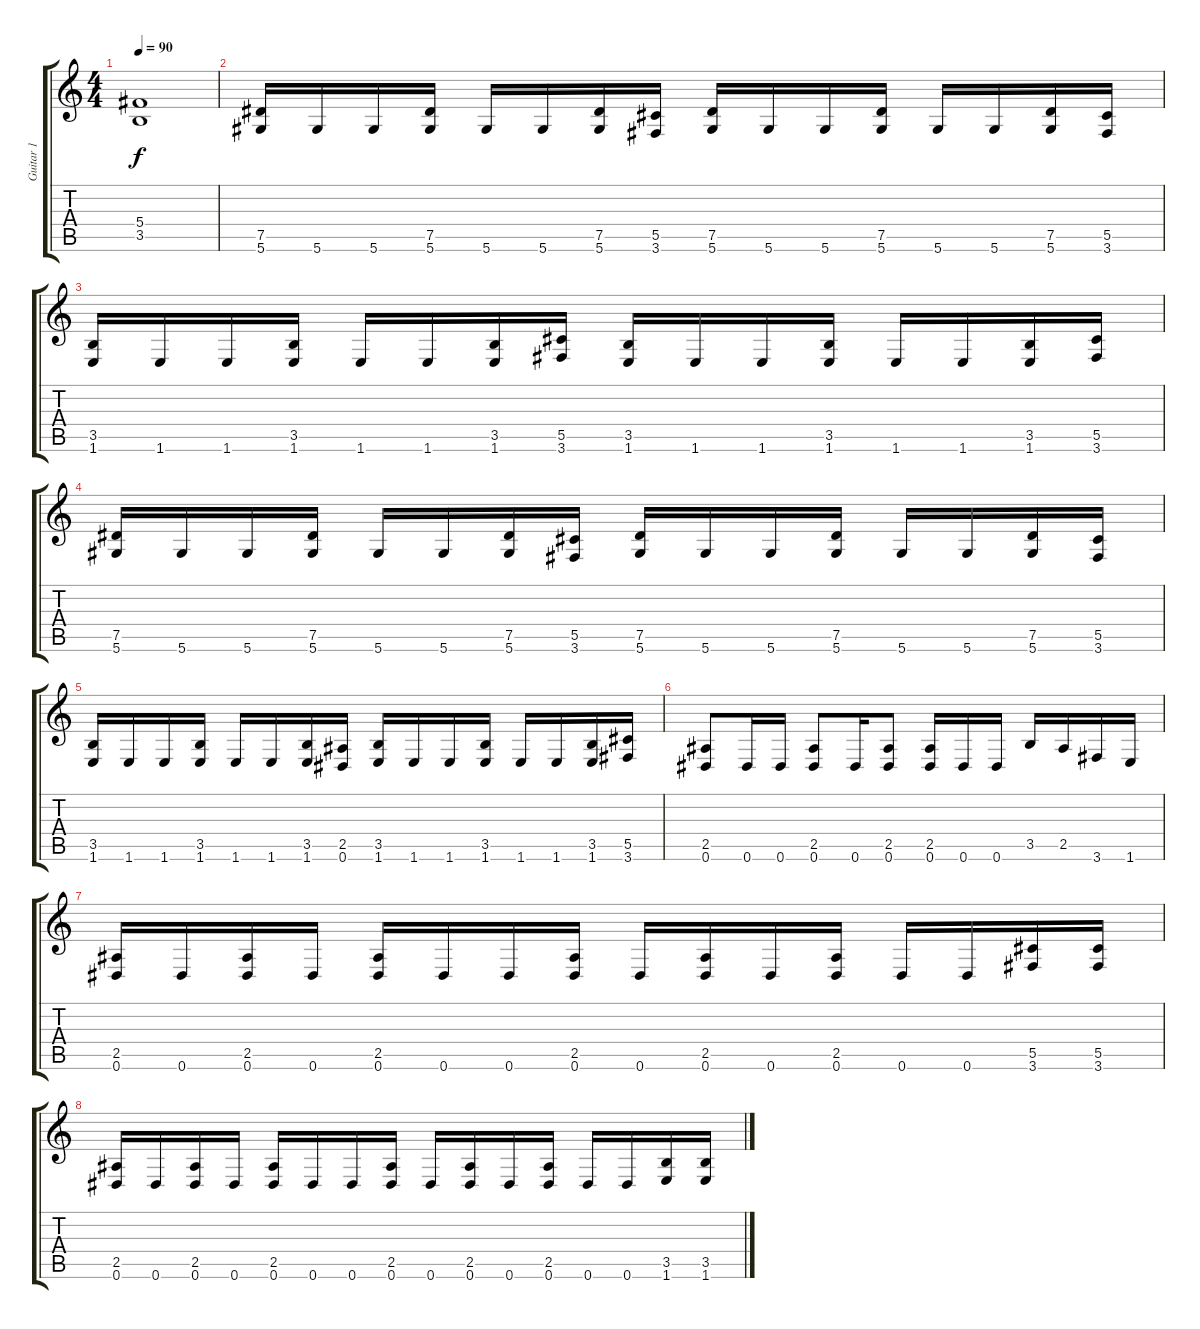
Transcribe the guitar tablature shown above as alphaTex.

\track ("Guitar 1" "Guitar 1") {instrument distortionguitar}
\staff {score tabs}
\tuning (Eb4 Bb3 Gb3 Db3 Ab2 Eb2) {hide}
\ts (4 4)
\tempo 90
\clef g2
\ks c
(5.4 3.5).1{dy f} |
(7.5 5.6).16 5.6.16 5.6.16 (7.5 5.6).16 5.6.16 5.6.16 (7.5 5.6).16 (5.5 3.6).16 (7.5 5.6).16 5.6.16 5.6.16 (7.5 5.6).16 5.6.16 5.6.16 (7.5 5.6).16 (5.5 3.6).16 |
(3.5 1.6).16 1.6.16 1.6.16 (3.5 1.6).16 1.6.16 1.6.16 (3.5 1.6).16 (5.5 3.6).16 (3.5 1.6).16 1.6.16 1.6.16 (3.5 1.6).16 1.6.16 1.6.16 (3.5 1.6).16 (5.5 3.6).16 |
(7.5 5.6).16 5.6.16 5.6.16 (7.5 5.6).16 5.6.16 5.6.16 (7.5 5.6).16 (5.5 3.6).16 (7.5 5.6).16 5.6.16 5.6.16 (7.5 5.6).16 5.6.16 5.6.16 (7.5 5.6).16 (5.5 3.6).16 |
(3.5 1.6).16 1.6.16 1.6.16 (3.5 1.6).16 1.6.16 1.6.16 (3.5 1.6).16 (2.5 0.6).16 (3.5 1.6).16 1.6.16 1.6.16 (3.5 1.6).16 1.6.16 1.6.16 (3.5 1.6).16 (5.5 3.6).16 |
(2.5 0.6).8 0.6.16 0.6.16 (2.5 0.6).8 0.6.16 (2.5 0.6).8 (2.5 0.6).16 0.6.16 0.6.16 3.5.16 2.5.16 3.6.16 1.6.16 |
(2.5 0.6).16 0.6.16 (2.5 0.6).16 0.6.16 (2.5 0.6).16 0.6.16 0.6.16 (2.5 0.6).16 0.6.16 (2.5 0.6).16 0.6.16 (2.5 0.6).16 0.6.16 0.6.16 (5.5 3.6).16 (5.5 3.6).16 |
(2.5 0.6).16 0.6.16 (2.5 0.6).16 0.6.16 (2.5 0.6).16 0.6.16 0.6.16 (2.5 0.6).16 0.6.16 (2.5 0.6).16 0.6.16 (2.5 0.6).16 0.6.16 0.6.16 (3.5 1.6).16 (3.5 1.6).16
